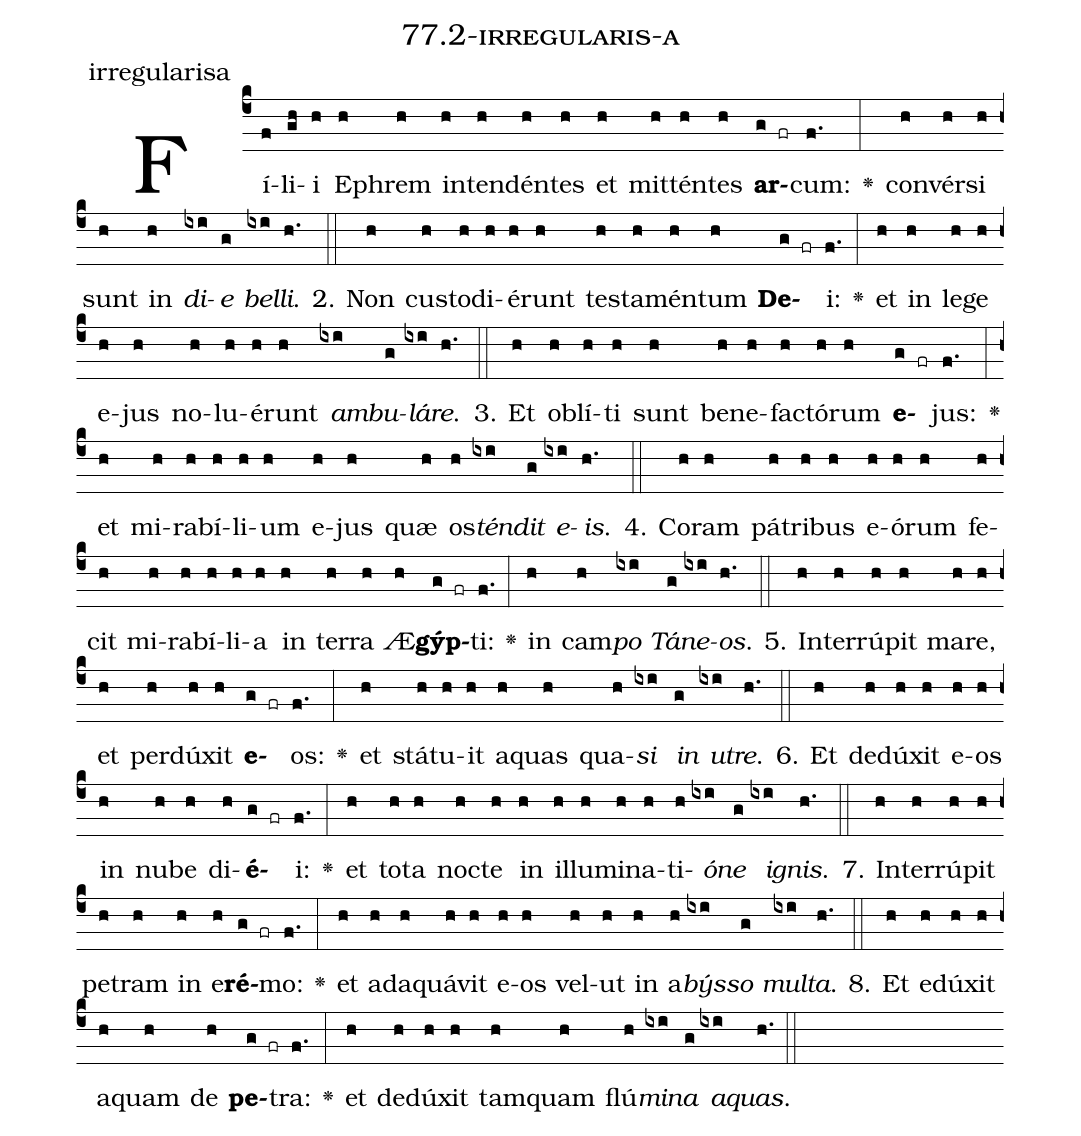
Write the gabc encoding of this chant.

name: 77.2-irregularis-a;
annotation: irregularisa;
%%
(c4)Fí(f)li(gh)i(h) E(h)phrem(h) in(h)ten(h)dén(h)tes(h) et(h) mit(h)tén(h)tes(h) <b>ar</b>(g fr)cum:(f.) <v>\greheightstar</v>(:) con(h)vér(h)si(h) sunt(h) in(h) <i>di</i>(ixi)<i>e</i>(g) <i>bel</i>(ixi)<i>li</i>.(h.) (::)
2. Non(h) cus(h)to(h)di(h)é(h)runt(h) tes(h)ta(h)mén(h)tum(h) <b>De</b>(g fr)i:(f.) <v>\greheightstar</v>(:) et(h) in(h) le(h)ge(h) e(h)jus(h) no(h)lu(h)é(h)runt(h) <i>am</i>(ixi)<i>bu</i>(g)<i>lá</i>(ixi)<i>re</i>.(h.) (::)
3. Et(h) ob(h)lí(h)ti(h) sunt(h) be(h)ne(h)fac(h)tó(h)rum(h) <b>e</b>(g fr)jus:(f.) <v>\greheightstar</v>(:) et(h) mi(h)ra(h)bí(h)li(h)um(h) e(h)jus(h) quæ(h) os(h)<i>tén</i>(ixi)<i>dit</i>(g) <i>e</i>(ixi)<i>is</i>.(h.) (::)
4. Co(h)ram(h) pá(h)tri(h)bus(h) e(h)ó(h)rum(h) fe(h)cit(h) mi(h)ra(h)bí(h)li(h)a(h) in(h) ter(h)ra(h) Æ(h)<b>gýp</b>(g fr)ti:(f.) <v>\greheightstar</v>(:) in(h) cam(h)<i>po</i>(ixi) <i>Tá</i>(g)<i>ne</i>(ixi)<i>os</i>.(h.) (::)
5. In(h)ter(h)rú(h)pit(h) ma(h)re,(h) et(h) per(h)dú(h)xit(h) <b>e</b>(g fr)os:(f.) <v>\greheightstar</v>(:) et(h) stá(h)tu(h)it(h) a(h)quas(h) qua(h)<i>si</i>(ixi) <i>in</i>(g) <i>u</i>(ixi)<i>tre</i>.(h.) (::)
6. Et(h) de(h)dú(h)xit(h) e(h)os(h) in(h) nu(h)be(h) di(h)<b>é</b>(g fr)i:(f.) <v>\greheightstar</v>(:) et(h) to(h)ta(h) noc(h)te(h) in(h) il(h)lu(h)mi(h)na(h)ti(h)<i>ó</i>(ixi)<i>ne</i>(g) <i>i</i>(ixi)<i>gnis</i>.(h.) (::)
7. In(h)ter(h)rú(h)pit(h) pe(h)tram(h) in(h) e(h)<b>ré</b>(g fr)mo:(f.) <v>\greheightstar</v>(:) et(h) ad(h)a(h)quá(h)vit(h) e(h)os(h) vel(h)ut(h) in(h) a(h)<i>býs</i>(ixi)<i>so</i>(g) <i>mul</i>(ixi)<i>ta</i>.(h.) (::)
8. Et(h) e(h)dú(h)xit(h) a(h)quam(h) de(h) <b>pe</b>(g fr)tra:(f.) <v>\greheightstar</v>(:) et(h) de(h)dú(h)xit(h) tam(h)quam(h) flú(h)<i>mi</i>(ixi)<i>na</i>(g) <i>a</i>(ixi)<i>quas</i>.(h.) (::)
